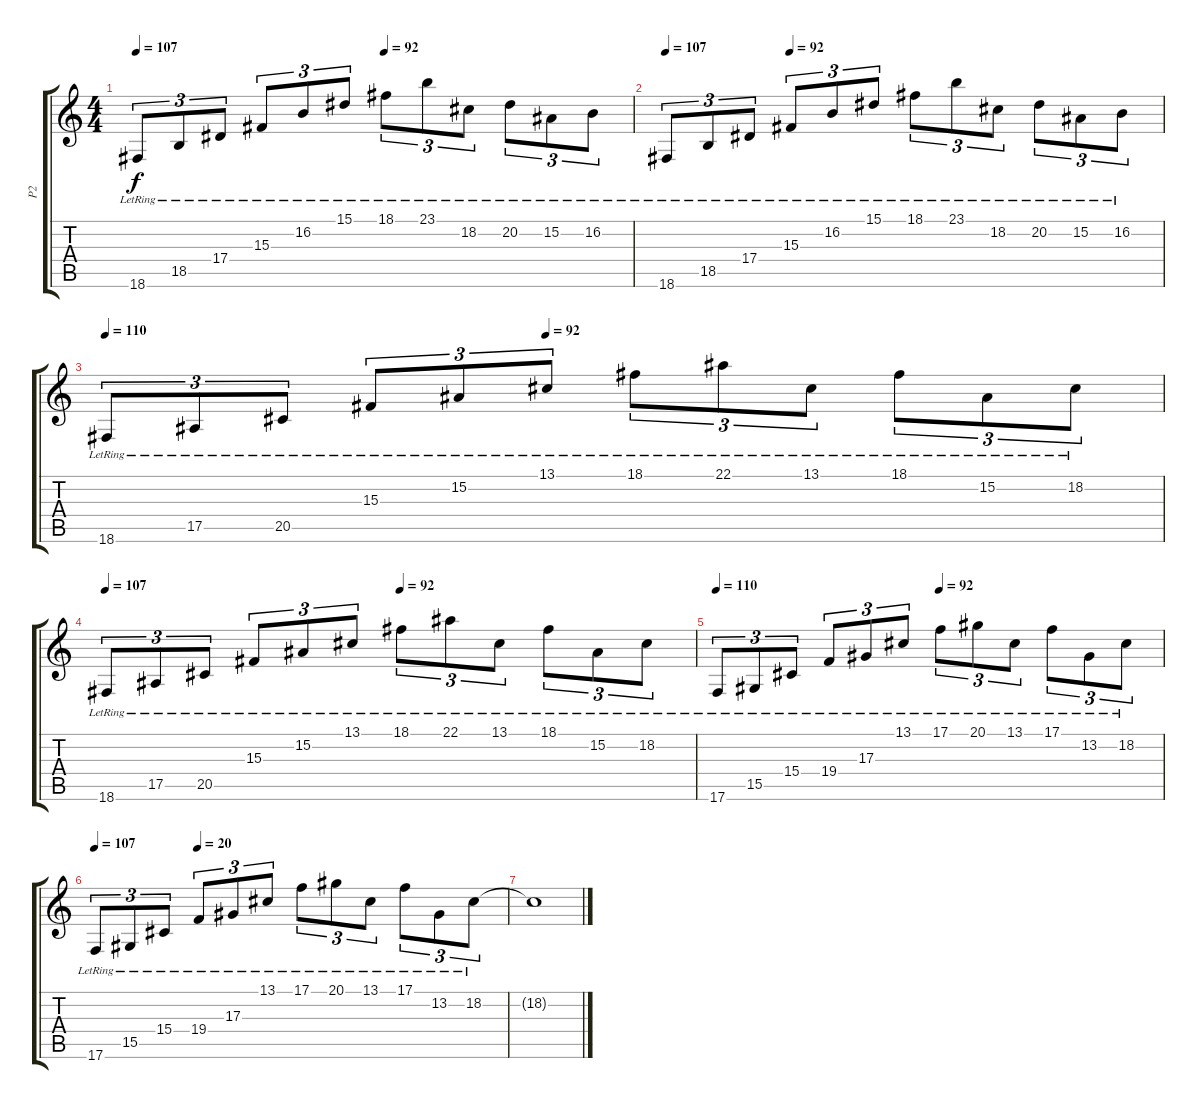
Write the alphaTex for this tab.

\track ("P2" "P2") {instrument acousticgrandpiano}
\staff {score tabs}
\tuning (C4 G3 Eb3 Bb2 F2 C2) {hide}
\ts (4 4)
\tempo 107
\tempo (92 0.5)
\clef g2
\ks c
18.6{lr}.8{tu (3 2) dy f} 18.5{lr}.8{tu (3 2)} 17.4{lr}.8{tu (3 2)} 15.3{lr}.8{tu (3 2)} 16.2{lr}.8{tu (3 2)} 15.1{lr}.8{tu (3 2)} 18.1{lr}.8{tu (3 2)} 23.1{lr}.8{tu (3 2)} 18.2{lr}.8{tu (3 2)} 20.2{lr}.8{tu (3 2)} 15.2{lr}.8{tu (3 2)} 16.2{lr}.8{tu (3 2)} |
\tempo 107
\tempo (92 0.25)
18.6{lr}.8{tu (3 2)} 18.5{lr}.8{tu (3 2)} 17.4{lr}.8{tu (3 2)} 15.3{lr}.8{tu (3 2)} 16.2{lr}.8{tu (3 2)} 15.1{lr}.8{tu (3 2)} 18.1{lr}.8{tu (3 2)} 23.1{lr}.8{tu (3 2)} 18.2{lr}.8{tu (3 2)} 20.2{lr}.8{tu (3 2)} 15.2{lr}.8{tu (3 2)} 16.2{lr}.8{tu (3 2)} |
\tempo 110
\tempo (92 0.4166666666666667)
18.6{lr}.8{tu (3 2)} 17.5{lr}.8{tu (3 2)} 20.5{lr}.8{tu (3 2)} 15.3{lr}.8{tu (3 2)} 15.2{lr}.8{tu (3 2)} 13.1{lr}.8{tu (3 2)} 18.1{lr}.8{tu (3 2)} 22.1{lr}.8{tu (3 2)} 13.1{lr}.8{tu (3 2)} 18.1{lr}.8{tu (3 2)} 15.2{lr}.8{tu (3 2)} 18.2{lr}.8{tu (3 2)} |
\tempo 107
\tempo (92 0.5)
18.6{lr}.8{tu (3 2)} 17.5{lr}.8{tu (3 2)} 20.5{lr}.8{tu (3 2)} 15.3{lr}.8{tu (3 2)} 15.2{lr}.8{tu (3 2)} 13.1{lr}.8{tu (3 2)} 18.1{lr}.8{tu (3 2)} 22.1{lr}.8{tu (3 2)} 13.1{lr}.8{tu (3 2)} 18.1{lr}.8{tu (3 2)} 15.2{lr}.8{tu (3 2)} 18.2{lr}.8{tu (3 2)} |
\tempo 110
\tempo (92 0.5)
17.6{lr}.8{tu (3 2)} 15.5{lr}.8{tu (3 2)} 15.4{lr}.8{tu (3 2)} 19.4{lr}.8{tu (3 2)} 17.3{lr}.8{tu (3 2)} 13.1{lr}.8{tu (3 2)} 17.1{lr}.8{tu (3 2)} 20.1{lr}.8{tu (3 2)} 13.1{lr}.8{tu (3 2)} 17.1{lr}.8{tu (3 2)} 13.2{lr}.8{tu (3 2)} 18.2{lr}.8{tu (3 2)} |
\tempo 107
\tempo (20 0.25)
17.6{lr}.8{tu (3 2)} 15.5{lr}.8{tu (3 2)} 15.4{lr}.8{tu (3 2)} 19.4{lr}.8{tu (3 2)} 17.3{lr}.8{tu (3 2)} 13.1{lr}.8{tu (3 2)} 17.1{lr}.8{tu (3 2)} 20.1{lr}.8{tu (3 2)} 13.1{lr}.8{tu (3 2)} 17.1{lr}.8{tu (3 2)} 13.2{lr}.8{tu (3 2)} 18.2{lr}.8{tu (3 2)} |
18.2{t}.1
